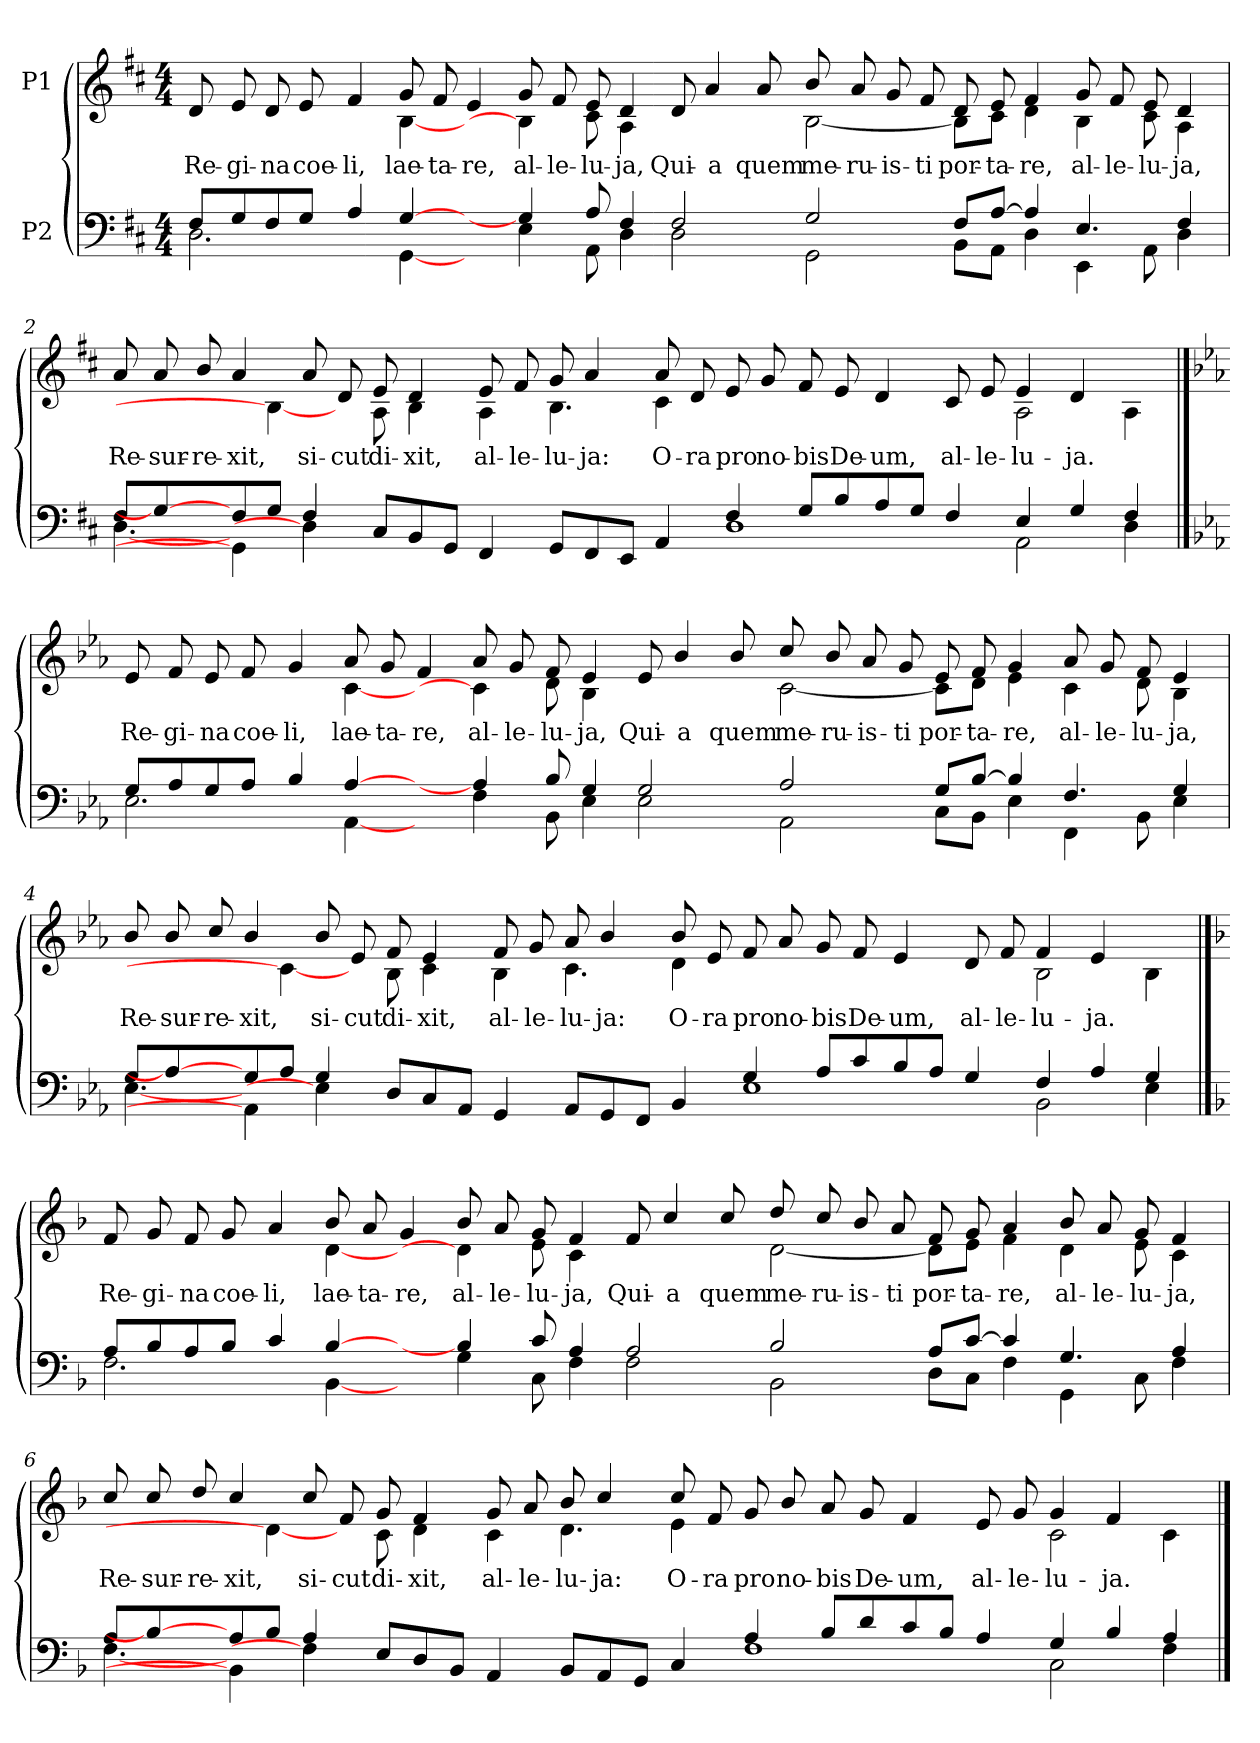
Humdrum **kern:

**kern	**kern	**text
*part2	*part1	*part1
*staff2	*staff1	*staff1
*I"P2	*I"P1	*
!!LO:PB:g=z
*clefF4	*clefG2	*
*k[f#c#]	*k[f#c#]	*
*D:	*D:	*
*M4/4	*M4/4	*
=1	=1	=1
*^	*	*
!	!	!	!LO:LY:b:color=#000000
*	*	*^	*
8F#i/L	2.Di\	8di/	2ryy	Re-
!	!	!	!	!LO:LY:b:color=#000000
8Gi/	.	8ei/	.	-gi-
!	!	!	!	!LO:LY:b:color=#000000
8F#i/	.	8di/	.	-na
!	!	!	!	!LO:LY:b:color=#000000
8Gi/J	.	8ei/	.	coe-
!	!	!	!	!LO:LY:b:color=#000000
4Ai/	.	4f#i/	4ryy	-li,
!	!	!	!	!LO:LY:b:color=#000000
[4Gi/	[4GGi\	8gi/	[4Bi\	lae-
!	!	!	!	!LO:LY:b:color=#000000
.	.	8f#i/	.	-ta-
!	!	!	!	!LO:LY:b:color=#000000
4ryy	4ryy	4ei/	4ryy	-re,
!	!	!	!	!LO:LY:b:color=#000000
4Gi/]	4Ei\	8gi/	4Bi\]	al-
!	!	!	!	!LO:LY:b:color=#000000
.	.	8f#i/	.	-le-
!	!	!	!	!LO:LY:b:color=#000000
8Ai/	8AAi\	8ei/	8c#i\	-lu-
!	!	!	!	!LO:LY:b:color=#000000
4F#i/	4Di\	4di/	4Ai\	-ja,
!	!	!	!	!LO:LY:b:color=#000000
2F#i/	2Di\	8di/	8ryy	Qui-
!	!	!	!	!LO:LY:b:color=#000000
.	.	4ai/	4ryy	-a
!	!	!	!	!LO:LY:b:color=#000000
.	.	8ai/	8ryy	quem
!	!	!	!	!LO:LY:b:color=#000000
2Gi/	2GGi\	8bi/	[2Bi\	me-
!	!	!	!	!LO:LY:b:color=#000000
.	.	8ai/	.	-ru-
!	!	!	!	!LO:LY:b:color=#000000
.	.	8gi/	.	-is-
!	!	!	!	!LO:LY:b:color=#000000
.	.	8f#i/	.	-ti
!	!	!	!	!LO:LY:b:color=#000000
8F#i/L	8BBi\L	8di/	8Bi\L]	por-
!	!	!	!	!LO:LY:b:color=#000000
[8Ai/J	8AAi\J	8ei/	8c#i\J	-ta-
!	!	!	!	!LO:LY:b:color=#000000
4Ai/]	4Di\	4f#i/	4di\	-re,
!	!	!	!	!LO:LY:b:color=#000000
4.Ei/	4EEi\	8gi/	4Bi\	al-
!	!	!	!	!LO:LY:b:color=#000000
.	.	8f#i/	.	-le-
!	!	!	!	!LO:LY:b:color=#000000
.	8AAi\	8ei/	8c#i\	-lu-
!	!	!	!	!LO:LY:b:color=#000000
4F#i/	4Di\	4di/	4Ai\	-ja,
!!LO:LB:g=z	!!
=2	=2	=2	=2	=2
!	!	!	!	!LO:LY:b:color=#000000
8F#i/L	[4.Di\	8ai/	2ryy	Re-
!	!	!	!	!LO:LY:b:color=#000000
4Gi/_	.	8ai/	.	-sur-
!	!	!	!	!LO:LY:b:color=#000000
.	.	8bi/	.	-re-
!	!	!	!	!LO:LY:b:color=#000000
8F#i/	4GGi\]	4ai/	.	-xit,
8Gi/J	.	.	4Bi\_	.
!	!	!	!	!LO:LY:b:color=#000000
4F#i/	4Di\]	8ai/	.	si-
!	!	!	!	!LO:LY:b:color=#000000
.	.	8di/	8ryy	-cut
!	!	!	!	!LO:LY:b:color=#000000
8C#i/L	8ryy	8ei/	8Ai\	di-
!	!	!	!	!LO:LY:b:color=#000000
8BBi/	4ryy	4di/	4Bi\	-xit,
8GGi/J	.	.	.	.
!	!	!	!	!LO:LY:b:color=#000000
4FF#i/	2ryy	8ei/	4Ai\	al-
!	!	!	!	!LO:LY:b:color=#000000
.	.	8f#i/	.	-le-
!	!	!	!	!LO:LY:b:color=#000000
8GGi/L	.	8gi/	4.Bi\	-lu-
!	!	!	!	!LO:LY:b:color=#000000
8FF#i/	.	4ai/	.	-ja:
8EEi/J	4ryy	.	.	.
!	!	!	!	!LO:LY:b:color=#000000
4AAi/	.	8ai/	4c#i\	O-
!	!	!	!	!LO:LY:b:color=#000000
.	8ryy	8di/	.	-ra
!	!	!	!	!LO:LY:b:color=#000000
4F#i/	1Di	8ei/	8ryy	pro
!	!	!	!	!LO:LY:b:color=#000000
.	.	8gi/	2ryy	no-
!	!	!	!	!LO:LY:b:color=#000000
8Gi/L	.	8f#i/	.	-bis
!	!	!	!	!LO:LY:b:color=#000000
8Bi/	.	8ei/	.	De-
!	!	!	!	!LO:LY:b:color=#000000
8Ai/	.	4di/	.	-um,
8Gi/J	.	.	4ryy	.
!	!	!	!	!LO:LY:b:color=#000000
4F#i/	.	8c#i/	.	al-
!	!	!	!	!LO:LY:b:color=#000000
.	.	8ei/	8ryy	-le-
!	!	!	!	!LO:LY:b:color=#000000
4Ei/	2AAi\	4ei/	2Ai\	-lu-
!	!	!	!	!LO:LY:b:color=#000000
4Gi/	.	4di/	.	-ja.
4F#i/	4Di\	4ryy	4Ai\	.
!!LO:LB:g=z	!!
==3	==3	==3	==3	==3
*k[b-e-a-]	*	*k[b-e-a-]	*	*
*E-:	*	*E-:	*	*
!	!	!	!	!LO:LY:b:color=#000000
8Gi/L	2.E-i\	8e-i/	2ryy	Re-
!	!	!	!	!LO:LY:b:color=#000000
8A-i/	.	8fi/	.	-gi-
!	!	!	!	!LO:LY:b:color=#000000
8Gi/	.	8e-i/	.	-na
!	!	!	!	!LO:LY:b:color=#000000
8A-i/J	.	8fi/	.	coe-
!	!	!	!	!LO:LY:b:color=#000000
4B-i/	.	4gi/	4ryy	-li,
!	!	!	!	!LO:LY:b:color=#000000
[4A-i/	[4AA-i\	8a-i/	[4ci\	lae-
!	!	!	!	!LO:LY:b:color=#000000
.	.	8gi/	.	-ta-
!	!	!	!	!LO:LY:b:color=#000000
4ryy	4ryy	4fi/	4ryy	-re,
!	!	!	!	!LO:LY:b:color=#000000
4A-i/]	4Fi\	8a-i/	4ci\]	al-
!	!	!	!	!LO:LY:b:color=#000000
.	.	8gi/	.	-le-
!	!	!	!	!LO:LY:b:color=#000000
8B-i/	8BB-i\	8fi/	8di\	-lu-
!	!	!	!	!LO:LY:b:color=#000000
4Gi/	4E-i\	4e-i/	4B-i\	-ja,
!	!	!	!	!LO:LY:b:color=#000000
2Gi/	2E-i\	8e-i/	8ryy	Qui-
!	!	!	!	!LO:LY:b:color=#000000
.	.	4b-i/	4ryy	-a
!	!	!	!	!LO:LY:b:color=#000000
.	.	8b-i/	8ryy	quem
!	!	!	!	!LO:LY:b:color=#000000
2A-i/	2AA-i\	8cci/	[2ci\	me-
!	!	!	!	!LO:LY:b:color=#000000
.	.	8b-i/	.	-ru-
!	!	!	!	!LO:LY:b:color=#000000
.	.	8a-i/	.	-is-
!	!	!	!	!LO:LY:b:color=#000000
.	.	8gi/	.	-ti
!	!	!	!	!LO:LY:b:color=#000000
8Gi/L	8Ci\L	8e-i/	8ci\L]	por-
!	!	!	!	!LO:LY:b:color=#000000
[8B-i/J	8BB-i\J	8fi/	8di\J	-ta-
!	!	!	!	!LO:LY:b:color=#000000
4B-i/]	4E-i\	4gi/	4e-i\	-re,
!	!	!	!	!LO:LY:b:color=#000000
4.Fi/	4FFi\	8a-i/	4ci\	al-
!	!	!	!	!LO:LY:b:color=#000000
.	.	8gi/	.	-le-
!	!	!	!	!LO:LY:b:color=#000000
.	8BB-i\	8fi/	8di\	-lu-
!	!	!	!	!LO:LY:b:color=#000000
4Gi/	4E-i\	4e-i/	4B-i\	-ja,
!!LO:LB:g=z	!!
=4	=4	=4	=4	=4
!	!	!	!	!LO:LY:b:color=#000000
8Gi/L	[4.E-i\	8b-i/	2ryy	Re-
!	!	!	!	!LO:LY:b:color=#000000
4A-i/_	.	8b-i/	.	-sur-
!	!	!	!	!LO:LY:b:color=#000000
.	.	8cci/	.	-re-
!	!	!	!	!LO:LY:b:color=#000000
8Gi/	4AA-i\]	4b-i/	.	-xit,
8A-i/J	.	.	4ci\_	.
!	!	!	!	!LO:LY:b:color=#000000
4Gi/	4E-i\]	8b-i/	.	si-
!	!	!	!	!LO:LY:b:color=#000000
.	.	8e-i/	8ryy	-cut
!	!	!	!	!LO:LY:b:color=#000000
8Di/L	8ryy	8fi/	8B-i\	di-
!	!	!	!	!LO:LY:b:color=#000000
8Ci/	4ryy	4e-i/	4ci\	-xit,
8AA-i/J	.	.	.	.
!	!	!	!	!LO:LY:b:color=#000000
4GGi/	2ryy	8fi/	4B-i\	al-
!	!	!	!	!LO:LY:b:color=#000000
.	.	8gi/	.	-le-
!	!	!	!	!LO:LY:b:color=#000000
8AA-i/L	.	8a-i/	4.ci\	-lu-
!	!	!	!	!LO:LY:b:color=#000000
8GGi/	.	4b-i/	.	-ja:
8FFi/J	4ryy	.	.	.
!	!	!	!	!LO:LY:b:color=#000000
4BB-i/	.	8b-i/	4di\	O-
!	!	!	!	!LO:LY:b:color=#000000
.	8ryy	8e-i/	.	-ra
!	!	!	!	!LO:LY:b:color=#000000
4Gi/	1E-i	8fi/	8ryy	pro
!	!	!	!	!LO:LY:b:color=#000000
.	.	8a-i/	2ryy	no-
!	!	!	!	!LO:LY:b:color=#000000
8A-i/L	.	8gi/	.	-bis
!	!	!	!	!LO:LY:b:color=#000000
8ci/	.	8fi/	.	De-
!	!	!	!	!LO:LY:b:color=#000000
8B-i/	.	4e-i/	.	-um,
8A-i/J	.	.	4ryy	.
!	!	!	!	!LO:LY:b:color=#000000
4Gi/	.	8di/	.	al-
!	!	!	!	!LO:LY:b:color=#000000
.	.	8fi/	8ryy	-le-
!	!	!	!	!LO:LY:b:color=#000000
4Fi/	2BB-i\	4fi/	2B-i\	-lu-
!	!	!	!	!LO:LY:b:color=#000000
4A-i/	.	4e-i/	.	-ja.
4Gi/	4E-i\	4ryy	4B-i\	.
!!LO:LB:g=z	!!
==5	==5	==5	==5	==5
*k[b-]	*	*k[b-]	*	*
*F:	*	*F:	*	*
!	!	!	!	!LO:LY:b:color=#000000
8Ai/L	2.Fi\	8fi/	2ryy	Re-
!	!	!	!	!LO:LY:b:color=#000000
8B-i/	.	8gi/	.	-gi-
!	!	!	!	!LO:LY:b:color=#000000
8Ai/	.	8fi/	.	-na
!	!	!	!	!LO:LY:b:color=#000000
8B-i/J	.	8gi/	.	coe-
!	!	!	!	!LO:LY:b:color=#000000
4ci/	.	4ai/	4ryy	-li,
!	!	!	!	!LO:LY:b:color=#000000
[4B-i/	[4BB-i\	8b-i/	[4di\	lae-
!	!	!	!	!LO:LY:b:color=#000000
.	.	8ai/	.	-ta-
!	!	!	!	!LO:LY:b:color=#000000
4ryy	4ryy	4gi/	4ryy	-re,
!	!	!	!	!LO:LY:b:color=#000000
4B-i/]	4Gi\	8b-i/	4di\]	al-
!	!	!	!	!LO:LY:b:color=#000000
.	.	8ai/	.	-le-
!	!	!	!	!LO:LY:b:color=#000000
8ci/	8Ci\	8gi/	8ei\	-lu-
!	!	!	!	!LO:LY:b:color=#000000
4Ai/	4Fi\	4fi/	4ci\	-ja,
!	!	!	!	!LO:LY:b:color=#000000
2Ai/	2Fi\	8fi/	8ryy	Qui-
!	!	!	!	!LO:LY:b:color=#000000
.	.	4cci/	4ryy	-a
!	!	!	!	!LO:LY:b:color=#000000
.	.	8cci/	8ryy	quem
!	!	!	!	!LO:LY:b:color=#000000
2B-i/	2BB-i\	8ddi/	[2di\	me-
!	!	!	!	!LO:LY:b:color=#000000
.	.	8cci/	.	-ru-
!	!	!	!	!LO:LY:b:color=#000000
.	.	8b-i/	.	-is-
!	!	!	!	!LO:LY:b:color=#000000
.	.	8ai/	.	-ti
!	!	!	!	!LO:LY:b:color=#000000
8Ai/L	8Di\L	8fi/	8di\L]	por-
!	!	!	!	!LO:LY:b:color=#000000
[8ci/J	8Ci\J	8gi/	8ei\J	-ta-
!	!	!	!	!LO:LY:b:color=#000000
4ci/]	4Fi\	4ai/	4fi\	-re,
!	!	!	!	!LO:LY:b:color=#000000
4.Gi/	4GGi\	8b-i/	4di\	al-
!	!	!	!	!LO:LY:b:color=#000000
.	.	8ai/	.	-le-
!	!	!	!	!LO:LY:b:color=#000000
.	8Ci\	8gi/	8ei\	-lu-
!	!	!	!	!LO:LY:b:color=#000000
4Ai/	4Fi\	4fi/	4ci\	-ja,
!!LO:LB:g=z	!!
=6	=6	=6	=6	=6
!	!	!	!	!LO:LY:b:color=#000000
8Ai/L	[4.Fi\	8cci/	2ryy	Re-
!	!	!	!	!LO:LY:b:color=#000000
4B-i/_	.	8cci/	.	-sur-
!	!	!	!	!LO:LY:b:color=#000000
.	.	8ddi/	.	-re-
!	!	!	!	!LO:LY:b:color=#000000
8Ai/	4BB-i\]	4cci/	.	-xit,
8B-i/J	.	.	4di\_	.
!	!	!	!	!LO:LY:b:color=#000000
4Ai/	4Fi\]	8cci/	.	si-
!	!	!	!	!LO:LY:b:color=#000000
.	.	8fi/	8ryy	-cut
!	!	!	!	!LO:LY:b:color=#000000
8Ei/L	8ryy	8gi/	8ci\	di-
!	!	!	!	!LO:LY:b:color=#000000
8Di/	4ryy	4fi/	4di\	-xit,
8BB-i/J	.	.	.	.
!	!	!	!	!LO:LY:b:color=#000000
4AAi/	2ryy	8gi/	4ci\	al-
!	!	!	!	!LO:LY:b:color=#000000
.	.	8ai/	.	-le-
!	!	!	!	!LO:LY:b:color=#000000
8BB-i/L	.	8b-i/	4.di\	-lu-
!	!	!	!	!LO:LY:b:color=#000000
8AAi/	.	4cci/	.	-ja:
8GGi/J	4ryy	.	.	.
!	!	!	!	!LO:LY:b:color=#000000
4Ci/	.	8cci/	4ei\	O-
!	!	!	!	!LO:LY:b:color=#000000
.	8ryy	8fi/	.	-ra
!	!	!	!	!LO:LY:b:color=#000000
4Ai/	1Fi	8gi/	8ryy	pro
!	!	!	!	!LO:LY:b:color=#000000
.	.	8b-i/	2ryy	no-
!	!	!	!	!LO:LY:b:color=#000000
8B-i/L	.	8ai/	.	-bis
!	!	!	!	!LO:LY:b:color=#000000
8di/	.	8gi/	.	De-
!	!	!	!	!LO:LY:b:color=#000000
8ci/	.	4fi/	.	-um,
8B-i/J	.	.	4ryy	.
!	!	!	!	!LO:LY:b:color=#000000
4Ai/	.	8ei/	.	al-
!	!	!	!	!LO:LY:b:color=#000000
.	.	8gi/	8ryy	-le-
!	!	!	!	!LO:LY:b:color=#000000
4Gi/	2Ci\	4gi/	2ci\	-lu-
!	!	!	!	!LO:LY:b:color=#000000
4B-i/	.	4fi/	.	-ja.
4Ai/	4Fi\	4ryy	4ci\	.
*v	*v	*	*	*
*	*v	*v	*
==	==	==
*-	*-	*-
